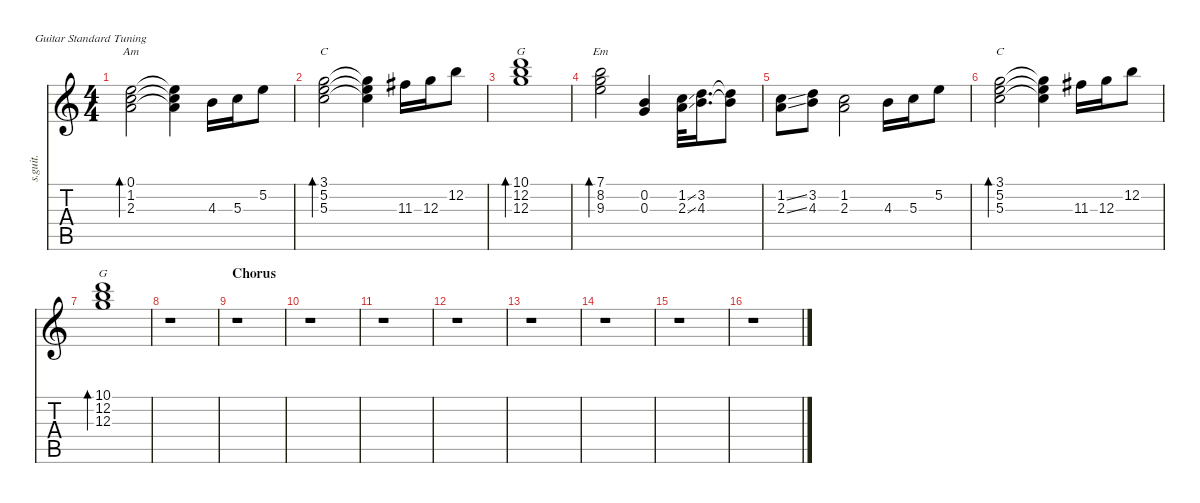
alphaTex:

\defaultSystemsLayout 4
\hideDynamics
\bracketExtendMode nobrackets
\track ("Kirk Hammett - Clean guitar" "s.guit.") {instrument electricguitarclean}
\staff {score tabs}
\tuning (E4 B3 G3 D3 A2 E2)
\chord ("Am" 3 1 2 2 0 x) {showdiagram false}
\chord ("C" 3 1 2 2 0 x) {showdiagram false}
\chord ("G" 3 1 2 2 0 x) {showdiagram false}
\chord ("Em" 3 1 2 2 0 x) {showdiagram false}
\ts (4 4)
\tempo (113 hide)
\clef g2
\ks c
(0.1 1.2 2.3).2{bd 30 ch "Am" lyrics (0 "") lyrics (1 "") lyrics (2 "") lyrics (3 "") lyrics (4 "") dy f} (0.1{t} 1.2{t} 2.3{t}).4{lyrics (0 "") lyrics (1 "") lyrics (2 "") lyrics (3 "") lyrics (4 "")} 4.3.16{lyrics (0 "") lyrics (1 "") lyrics (2 "") lyrics (3 "") lyrics (4 "")} 5.3.16{lyrics (0 "") lyrics (1 "") lyrics (2 "") lyrics (3 "") lyrics (4 "")} 5.2.8{lyrics (0 "") lyrics (1 "") lyrics (2 "") lyrics (3 "") lyrics (4 "")} |
(3.1 5.2 5.3).2{bd 30 ch "C" lyrics (0 "") lyrics (1 "") lyrics (2 "") lyrics (3 "") lyrics (4 "")} (3.1{t} 5.2{t} 5.3{t}).4{lyrics (0 "") lyrics (1 "") lyrics (2 "") lyrics (3 "") lyrics (4 "")} 11.3{acc #}.16{lyrics (0 "") lyrics (1 "") lyrics (2 "") lyrics (3 "") lyrics (4 "")} 12.3.16{lyrics (0 "") lyrics (1 "") lyrics (2 "") lyrics (3 "") lyrics (4 "")} 12.2.8{lyrics (0 "") lyrics (1 "") lyrics (2 "") lyrics (3 "") lyrics (4 "")} |
(10.1 12.2 12.3).1{bd 30 ch "G" lyrics (0 "") lyrics (1 "") lyrics (2 "") lyrics (3 "") lyrics (4 "")} |
(7.1 8.2 9.3).2{bd 30 ch "Em" lyrics (0 "") lyrics (1 "") lyrics (2 "") lyrics (3 "") lyrics (4 "")} (0.2 0.3).4{lyrics (0 "") lyrics (1 "") lyrics (2 "") lyrics (3 "") lyrics (4 "")} (1.2{ss} 2.3{ss}).32{lyrics (0 "") lyrics (1 "") lyrics (2 "") lyrics (3 "") lyrics (4 "")} (3.2 4.3).16{d lyrics (0 "") lyrics (1 "") lyrics (2 "") lyrics (3 "") lyrics (4 "")} (3.2{t} 4.3{t}).8{lyrics (0 "") lyrics (1 "") lyrics (2 "") lyrics (3 "") lyrics (4 "")} |
(1.2{ss} 2.3{ss}).8{lyrics (0 "") lyrics (1 "") lyrics (2 "") lyrics (3 "") lyrics (4 "")} (3.2 4.3).8{lyrics (0 "") lyrics (1 "") lyrics (2 "") lyrics (3 "") lyrics (4 "")} (1.2 2.3).2{lyrics (0 "") lyrics (1 "") lyrics (2 "") lyrics (3 "") lyrics (4 "")} 4.3.16{lyrics (0 "") lyrics (1 "") lyrics (2 "") lyrics (3 "") lyrics (4 "")} 5.3.16{lyrics (0 "") lyrics (1 "") lyrics (2 "") lyrics (3 "") lyrics (4 "")} 5.2.8{lyrics (0 "") lyrics (1 "") lyrics (2 "") lyrics (3 "") lyrics (4 "")} |
(3.1 5.2 5.3).2{bd 30 ch "C" lyrics (0 "") lyrics (1 "") lyrics (2 "") lyrics (3 "") lyrics (4 "")} (3.1{t} 5.2{t} 5.3{t}).4{lyrics (0 "") lyrics (1 "") lyrics (2 "") lyrics (3 "") lyrics (4 "")} 11.3{acc #}.16{lyrics (0 "") lyrics (1 "") lyrics (2 "") lyrics (3 "") lyrics (4 "")} 12.3.16{lyrics (0 "") lyrics (1 "") lyrics (2 "") lyrics (3 "") lyrics (4 "")} 12.2.8{lyrics (0 "") lyrics (1 "") lyrics (2 "") lyrics (3 "") lyrics (4 "")} |
(10.1 12.2 12.3).1{bd 30 ch "G" lyrics (0 "") lyrics (1 "") lyrics (2 "") lyrics (3 "") lyrics (4 "")} |
r.1 |
\section ("" "Chorus")
\tempo (119 hide)
r.1 |
r.1 |
r.1 |
r.1 |
r.1 |
r.1 |
r.1 |
r.1
